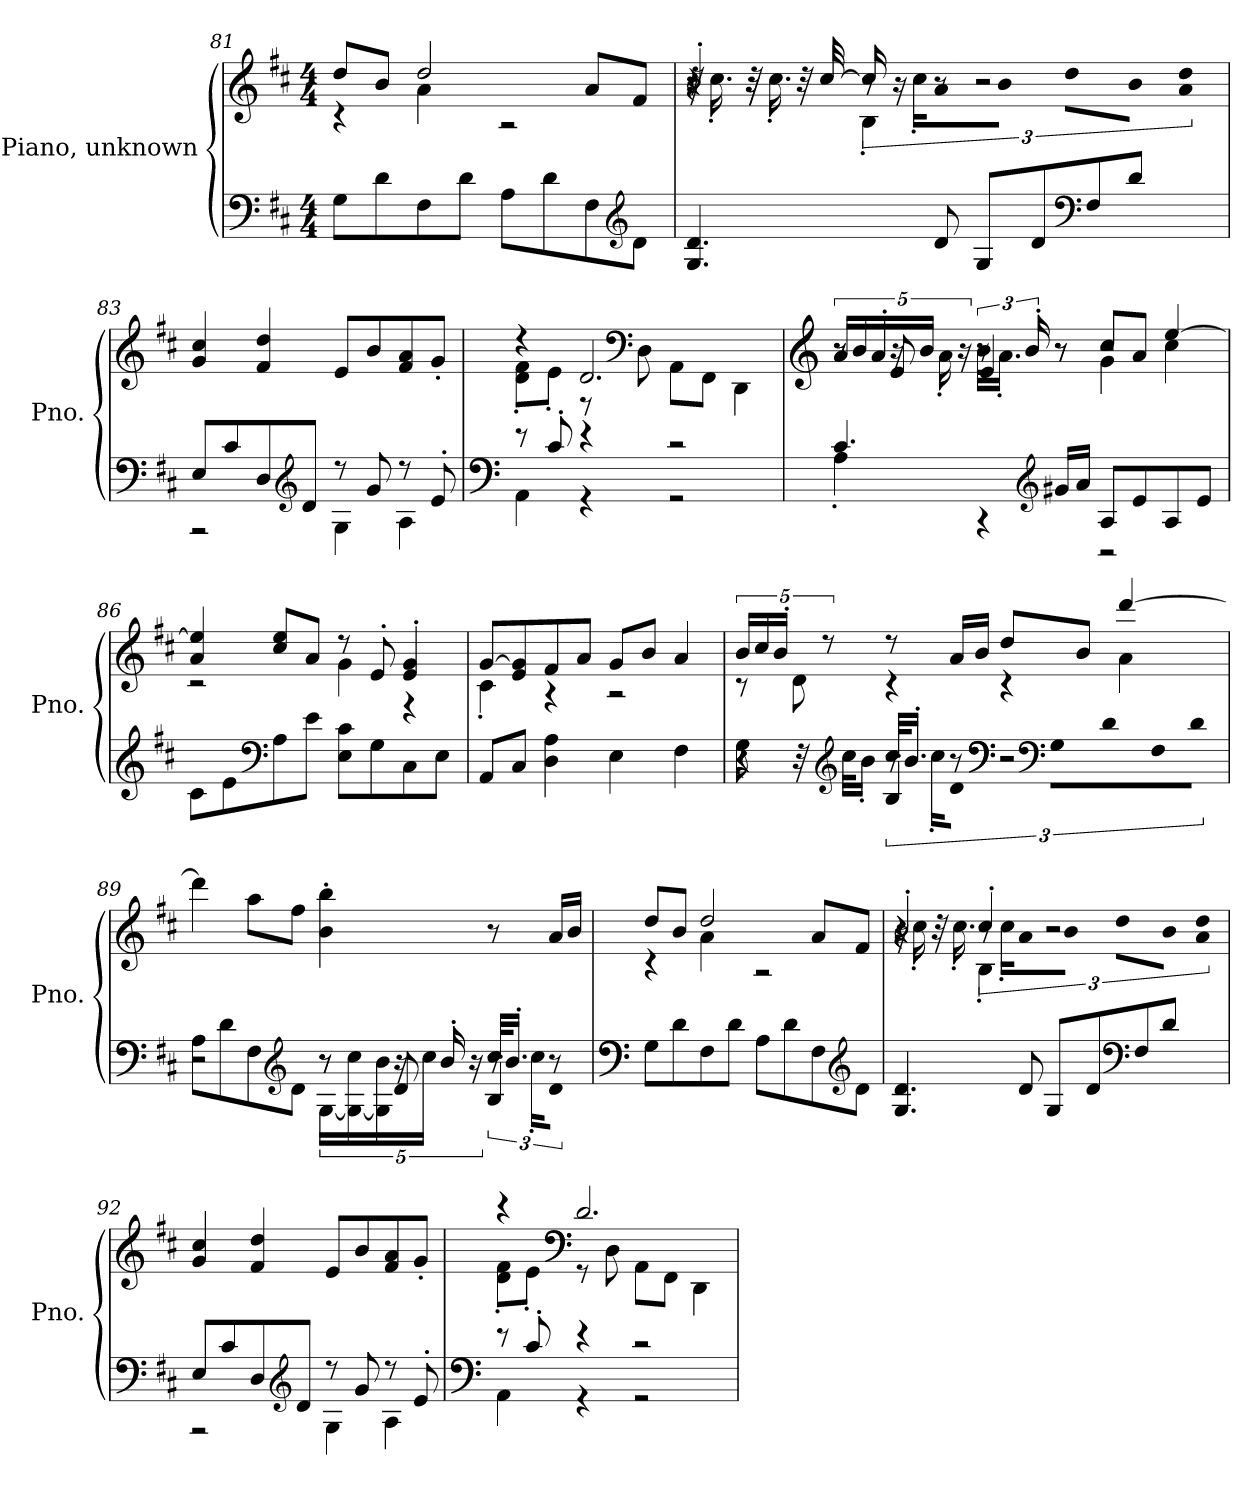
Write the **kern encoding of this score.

**kern	**kern
*part1	*part1
*staff2	*staff1
*I"Piano, unknown	*
*I'Pno.	*
*clefF4	*clefG2
*k[f#c#]	*k[f#c#]
*M4/4	*M4/4
=81	=81
*	*^
8G\L	8dd/L	4r
8d\	8b/J	.
8F#\	2dd/	4a\
8d\J	.	.
8A\L	.	2r
8d\	.	.
8F#\	8a/L	.
*clefG2	*	*
8d\J	8f#/J	.
!!LO:PB:g=z
=82	=82	=82
*	*^	*^
4.G/ 4.d/	8r	32r	2b'/	4r
.	.	16.cc#'\	.	.
.	16r	32r	.	.
.	.	16.cc#'\	.	.
.	32r	.	.	.
.	[32cc#/	.	.	.
.	16cc#/]	12r	.	4B'\
.	16r	.	.	.
.	.	24cc#'\LL	.	.
8d/	8r	16a\	.	.
.	.	16b\JJ	.	.
8G/L	2r	8dd\L	2r	2r
8d/	.	8b\J	.	.
*clefF4	*	*	*	*
8F#/	.	4a\ 4dd\	.	.
8d/J	.	.	.	.
*	*v	*v	*v	*v
=83	=83
*^	*
8E/L	2r	4g/ 4cc#/
8c#/	.	.
8D/	.	4f#/ 4dd/
*clefG2	*	*
8d/J	.	.
8r	4G\	8e/L
8g/	.	8b/
8r	4A\	8f#/ 8a/
8e'/	.	8g'/J
=84	=84	=84
*clefF4	*	*
*	*	*^
8r	4AA\	4r	8d\' 8f#\'L
8c#'/	.	.	8e'\J
4r	4r	2.d/	8r
*	*	*clefF4	*
.	.	.	8D\
2r	2r	.	8AA\L
.	.	.	8FF#\J
.	.	.	4DD\
*	*	*v	*v
!!LO:LB:g=z
=85	=85	=85
*	*	*clefG2
*	*	*^
*	*	*	*^
4.c#/	4A'\	20a/LL	8r	8r
.	.	20b/	.	.
.	.	20a'/	.	.
.	.	.	16r	8e/
.	.	20b/JJ	.	.
.	.	.	16a'\	.
.	.	20r	.	.
.	4r	12r	32b\KLL	4e/
.	.	.	16.a'\JJ	.
.	.	24b'/	.	.
*clefG2	*	*	*	*
16g#X/LL	.	8r	8r	.
16a/JJ	.	.	.	.
8A/L	2r	8cc#/L	4g\	2r
8e/	.	8a/J	.	.
8A/	.	[4ee/	4cc#\	.
8e/J	.	.	.	.
*v	*v	*	*	*
*	*	*v	*v
=86	=86	=86
8c#\L	4a/ 4ee/]	2r
8e\	.	.
*clefF4	*	*
8A\	8cc#/ 8ee/L	.
8e\J	8a/J	.
8E\ 8c#\L	8r	4g\
8G\	8e'/	.
8C#\	4e/' 4g/'	4r
8E\J	.	.
=87	=87	=87
8AA/L	[8g/L	4c#'\
8C#/J	8e/ 8g/]	.
4D\ 4A\	8f#/	4r
.	8a/J	.
4E\	8g/L	2r
.	8b/J	.
4F#\	4a/	.
!!LO:LB:g=z	!!
=88	=88	=88
*^	*	*
*	*^	*	*
4r	8G\	4r	20b/LL	8r
.	.	.	20cc#/	.
.	.	.	20b'/JJ	.
.	32r	.	.	8d\
.	.	.	10r	.
*clefG2	*	*	*	*
.	32cc#\KLL	.	.	.
.	16b'\JJ	.	.	.
32cc#/KLL	12r	4B'/	8r	4r
16.b'/JJ	.	.	.	.
.	24cc#'\KL	.	.	.
8r	8d\J	.	16a/LL	.
.	.	.	16b/JJ	.
*clefF4	*	*	*	*
2r	8G\L	2r	8dd/L	4r
.	8d\	.	8b/J	.
.	8F#\	.	[4ddd/	4a\
.	8d\J	.	.	.
*	*	*	*v	*v
=89	=89	=89	=89
2r	8A\L	2r	4ddd\]
.	8d\	.	.
.	8F#\	.	8aa\L
*clefG2	*	*	*
.	8d\J	.	8ff#\J
8r	[20G\LL	8r	4b\' 4bb\'
.	20G\_ 20cc#\	.	.
.	20G\] 20b\	.	.
16r	.	8d/	.
.	20cc#\JJ	.	.
16b'/	.	.	.
.	20r	.	.
32cc#/KLL	12r	4B'/	8r
16.b'/JJ	.	.	.
.	24cc#'\KL	.	.
8r	8d\J	.	16a/LL
.	.	.	16b/JJ
*v	*v	*v	*
!!LO:LB:g=z
=90	=90
*clefF4	*
*	*^
8G\L	8dd/L	4r
8d\	8b/J	.
8F#\	2dd/	4a\
8d\J	.	.
8A\L	.	2r
8d\	.	.
8F#\	8a/L	.
*clefG2	*	*
8d\J	8f#/J	.
=91	=91	=91
*	*^	*^
4.G/ 4.d/	4r	16r	2b'/	4r
.	.	16cc#'\	.	.
.	.	32r	.	.
.	.	16.cc#'\	.	.
.	4cc#'/	12r	.	4B'\
.	.	24cc#'\LL	.	.
8d/	.	16a\	.	.
.	.	16b\JJ	.	.
8G/L	2r	8dd\L	2r	2r
8d/	.	8b\J	.	.
*clefF4	*	*	*	*
8F#/	.	4a\ 4dd\	.	.
8d/J	.	.	.	.
*	*v	*v	*v	*v
=92	=92
*^	*
8E/L	2r	4g/ 4cc#/
8c#/	.	.
8D/	.	4f#/ 4dd/
*clefG2	*	*
8d/J	.	.
8r	4G\	8e/L
8g/	.	8b/
8r	4A\	8f#/ 8a/
8e'/	.	8g'/J
!!LO:LB:g=z
=93	=93	=93
*clefF4	*	*
*	*	*^
8r	4AA\	4r	8d\' 8f#\'L
8c#'/	.	.	8e'\J
*	*	*clefF4	*
4r	4r	2.d/	8r
.	.	.	8D\
2r	2r	.	8AA\L
.	.	.	8FF#\J
.	.	.	4DD\
*v	*v	*	*
*	*v	*v
=	=
*-	*-
